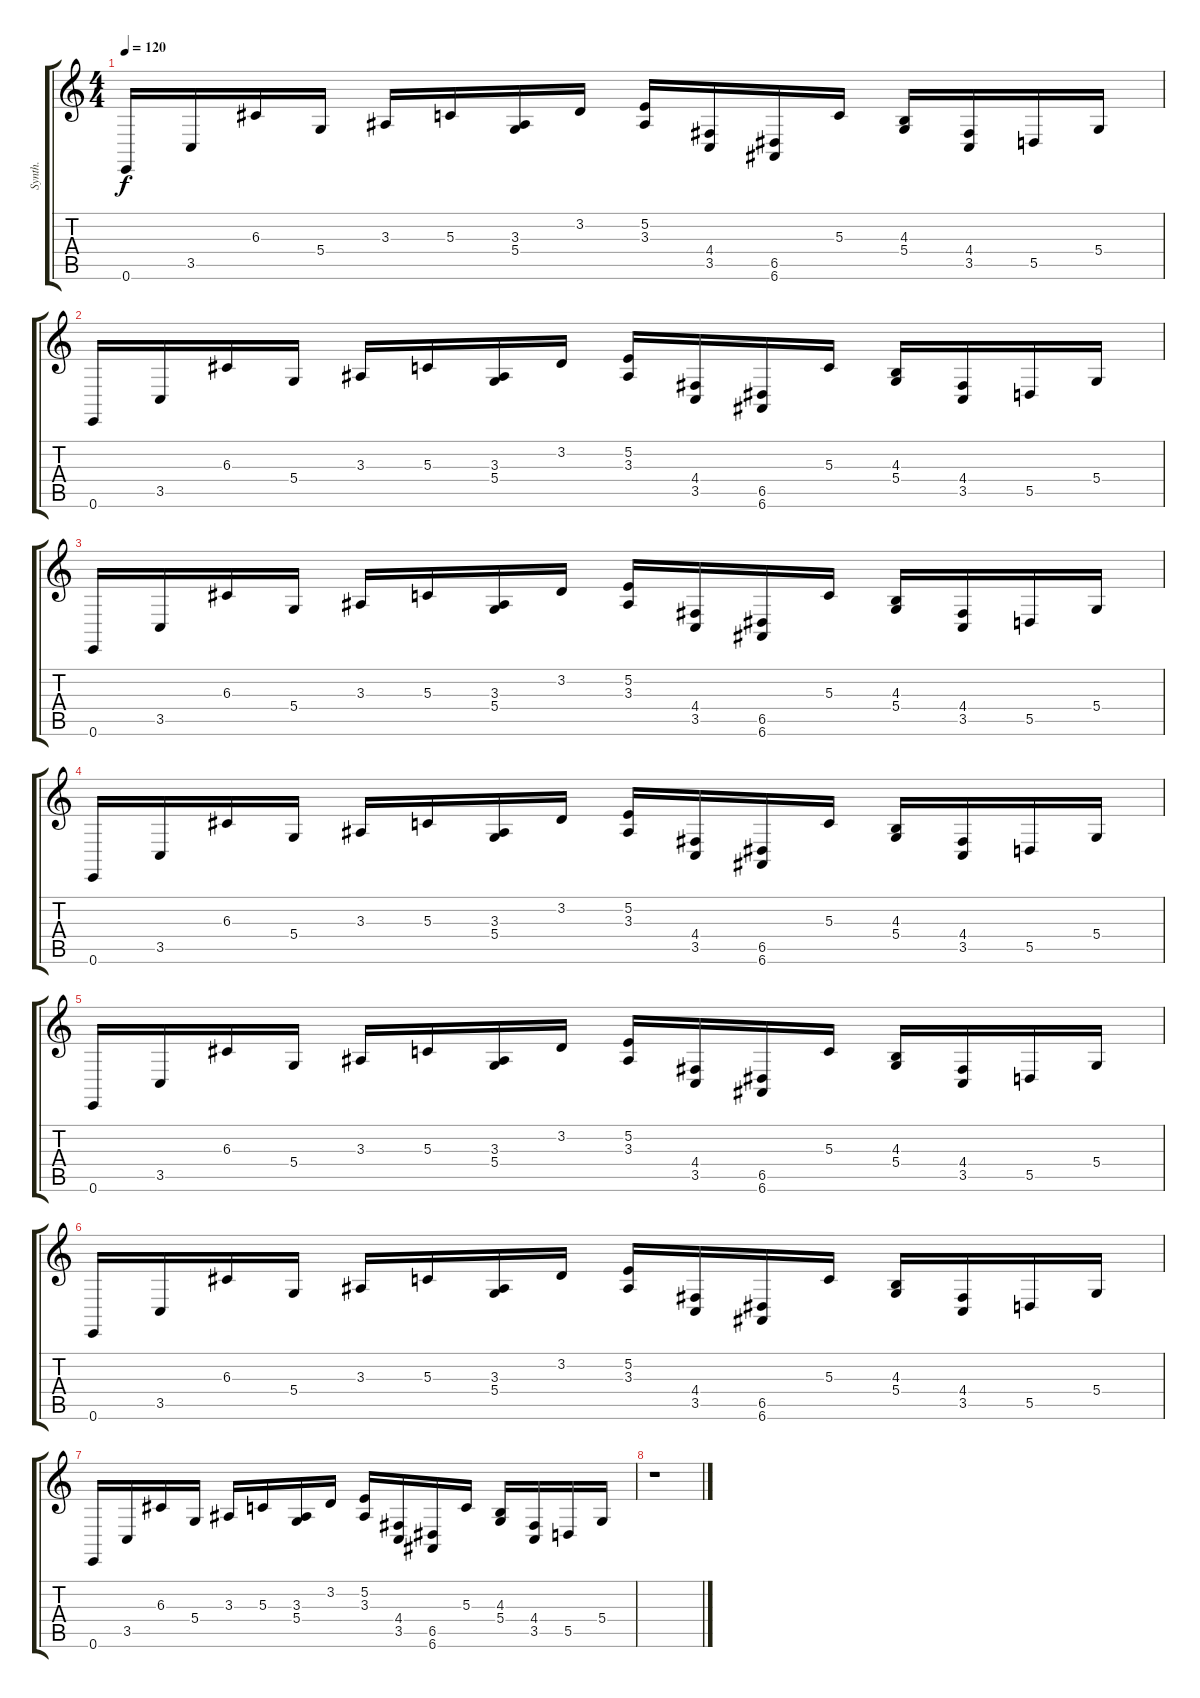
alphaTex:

\track ("Synth." "Synth.") {instrument pad8sweep}
\staff {score tabs}
\tuning (E4 B3 G3 D3 A2 E2) {hide}
\ts (4 4)
\tempo 120
\clef g2
\ks c
0.6.16{dy f} 3.5.16 6.3.16 5.4.16 3.3.16 5.3.16 (3.3 5.4).16 3.2.16 (5.2 3.3).16 (4.4 3.5).16 (6.5 6.6).16 5.3.16 (4.3 5.4).16 (4.4 3.5).16 5.5.16 5.4.16 |
0.6.16 3.5.16 6.3.16 5.4.16 3.3.16 5.3.16 (3.3 5.4).16 3.2.16 (5.2 3.3).16 (4.4 3.5).16 (6.5 6.6).16 5.3.16 (4.3 5.4).16 (4.4 3.5).16 5.5.16 5.4.16 |
0.6.16 3.5.16 6.3.16 5.4.16 3.3.16 5.3.16 (3.3 5.4).16 3.2.16 (5.2 3.3).16 (4.4 3.5).16 (6.5 6.6).16 5.3.16 (4.3 5.4).16 (4.4 3.5).16 5.5.16 5.4.16 |
0.6.16 3.5.16 6.3.16 5.4.16 3.3.16 5.3.16 (3.3 5.4).16 3.2.16 (5.2 3.3).16 (4.4 3.5).16 (6.5 6.6).16 5.3.16 (4.3 5.4).16 (4.4 3.5).16 5.5.16 5.4.16 |
0.6.16 3.5.16 6.3.16 5.4.16 3.3.16 5.3.16 (3.3 5.4).16 3.2.16 (5.2 3.3).16 (4.4 3.5).16 (6.5 6.6).16 5.3.16 (4.3 5.4).16 (4.4 3.5).16 5.5.16 5.4.16 |
0.6.16 3.5.16 6.3.16 5.4.16 3.3.16 5.3.16 (3.3 5.4).16 3.2.16 (5.2 3.3).16 (4.4 3.5).16 (6.5 6.6).16 5.3.16 (4.3 5.4).16 (4.4 3.5).16 5.5.16 5.4.16 |
0.6.16 3.5.16 6.3.16 5.4.16 3.3.16 5.3.16 (3.3 5.4).16 3.2.16 (5.2 3.3).16 (4.4 3.5).16 (6.5 6.6).16 5.3.16 (4.3 5.4).16 (4.4 3.5).16 5.5.16 5.4.16 |
r.1
